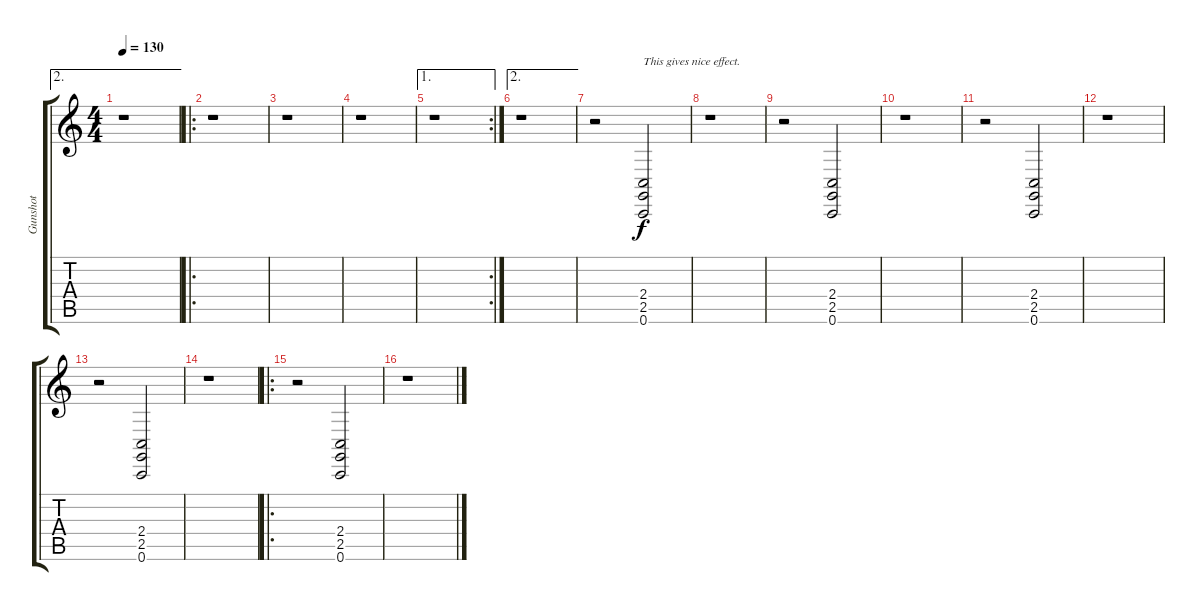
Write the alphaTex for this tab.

\track ("Gunshot" "Gunshot") {instrument gunshot}
\staff {score tabs}
\tuning (C4 G3 Eb3 Bb2 F2 C2) {hide}
\ae 2
\ts (4 4)
\tempo 130
\clef g2
\ks c
r.1{dy f} |
\ro
r.1 |
r.1 |
r.1 |
\ae 1
\rc 2
r.1 |
\ae 2
r.1 |
r.2 (2.4 2.5 0.6).2{txt "This gives nice effect."} |
r.1 |
r.2 (2.4 2.5 0.6).2 |
r.1 |
r.2 (2.4 2.5 0.6).2 |
r.1 |
r.2 (2.4 2.5 0.6).2 |
r.1 |
\ro
r.2 (2.4 2.5 0.6).2 |
r.1
